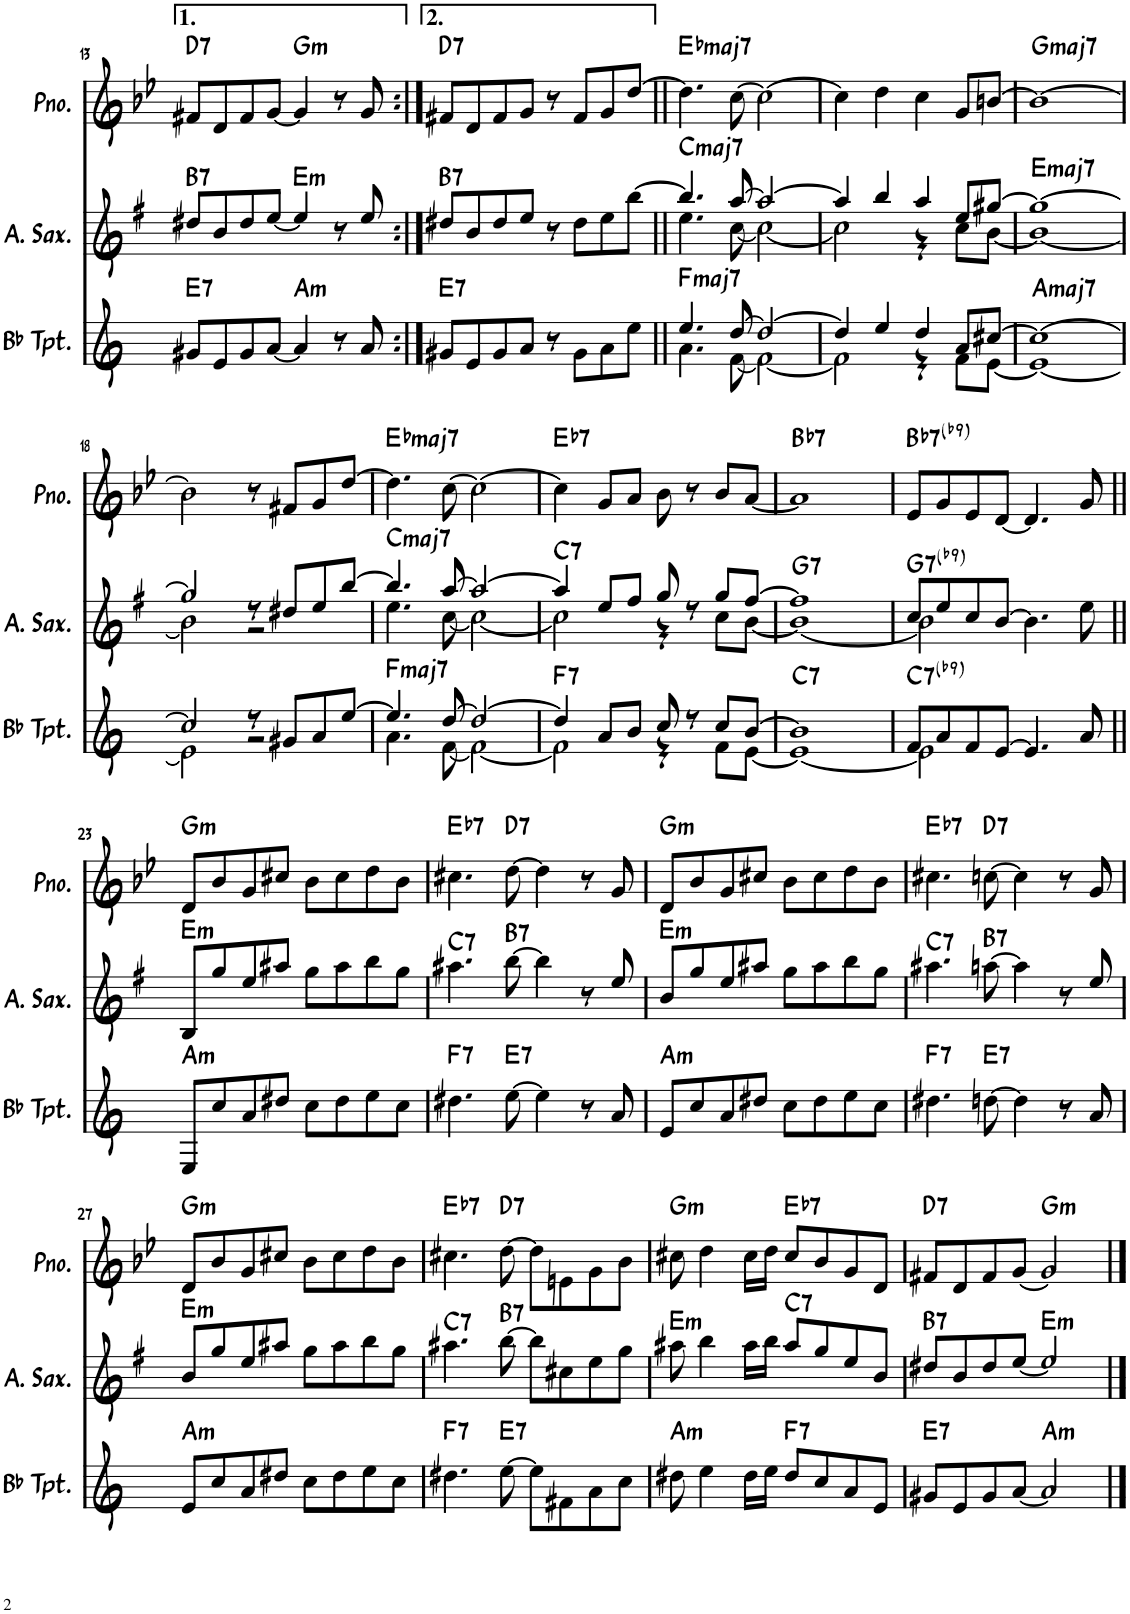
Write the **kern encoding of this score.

**kern	**harte	**kern	**harte	**kern	**harte
*part3	*part3	*part2	*part2	*part1	*part1
*staff3	*	*staff2	*	*staff1	*
*I"Bb Trumpet	*	*I"Alto Saxophone	*	*I"Piano	*
*I'Bb Tpt.	*	*I'A. Sax.	*	*I'Pno.	*
!!LO:PB:g=z
*clefG2	*	*clefG2	*	*clefG2	*
*Trd1c2	*	*Trd5c9	*	*	*
*k[]	*	*k[f#]	*	*k[b-e-]	*
*M4/4	*	*M4/4	*	*M4/4	*
=13	=13	=13	=13	=13	=13
!	!LO:H:kt=7	!	!LO:H:kt=7	!	!LO:H:kt=7
8g#X/L	E:7	8dd#X/L	B:7	8f#X/L	D:7
8e/	.	8b/	.	8d/	.
8g#/	.	8dd#/	.	8f#/	.
[<8a/J	.	[<8ee/J	.	[<8g/J	.
!	!LO:H:kt=m	!	!LO:H:kt=m	!	!LO:H:kt=m
4a/]	A:min	4ee/]	E:min	4g/]	G:min
8r	.	8r	.	8r	.
8a/	.	8ee/	.	8g/	.
=14:|!	=14:|!	=14:|!	=14:|!	=14:|!	=14:|!
!	!LO:H:kt=7	!	!LO:H:kt=7	!	!LO:H:kt=7
8g#X/L	E:7	8dd#X/L	B:7	8f#X/L	D:7
8e/	.	8b/	.	8d/	.
8g#/	.	8dd#/	.	8f#/	.
8a/J	.	8ee/J	.	8g/J	.
8r	.	8r	.	8r	.
8g#\L	.	8dd#\L	.	8f#/L	.
8a\	.	8ee\	.	8g/	.
8ee\J	.	[8bb\J	.	[8dd/J	.
=15||	=15||	=15||	=15||	=15||	=15||
*^	*	*^	*	*	*
!	!	!LO:H:kt=maj7	!	!	!LO:H:kt=maj7	!	!LO:H:kt=maj7
4.ee/	4.a\	F:maj7	4.bb/]	4.ee\	C:maj7	4.dd\]	Eb:maj7
[8dd/	[8f\	.	[8aa/	[8cc\	.	[8cc\	.
2dd/_	2f\_	.	2aa/_	2cc\_	.	2cc\_	.
=16	=16	=16	=16	=16	=16	=16	=16
4dd/]	2f\]	.	4aa/]	2cc\]	.	4cc\]	.
4ee/	.	.	4bb/	.	.	4dd\	.
4dd/	4r	.	4aa/	4r	.	4cc\	.
8a/L	8f\L	.	8ee/L	8cc\L	.	8g/L	.
[8cc#X/J	[8e\J	.	[8gg#X/J	[8b\J	.	[8bn/J	.
=17	=17	=17	=17	=17	=17	=17	=17
!	!	!LO:H:kt=maj7	!	!	!LO:H:kt=maj7	!	!LO:H:kt=maj7
1cc#_	1e_	A:maj7	1gg#_	1b_	E:maj7	1b_	G:maj7
!!LO:LB:g=z
=18	=18	=18	=18	=18	=18	=18	=18
2cc#/]	2e\]	.	2gg#/]	2b\]	.	2b\]	.
8r	2r	.	8r	2r	.	8r	.
8g#X/L	.	.	8dd#X/L	.	.	8f#X/L	.
8a/	.	.	8ee/	.	.	8g/	.
[8ee/J	.	.	[8bb/J	.	.	[8dd/J	.
=19	=19	=19	=19	=19	=19	=19	=19
!	!	!LO:H:kt=maj7	!	!	!LO:H:kt=maj7	!	!LO:H:kt=maj7
4.ee/]	4.a\	F:maj7	4.bb/]	4.ee\	C:maj7	4.dd\]	Eb:maj7
[8dd/	[8f\	.	[8aa/	[8cc\	.	[8cc\	.
2dd/_	2f\_	.	2aa/_	2cc\_	.	2cc\_	.
=20	=20	=20	=20	=20	=20	=20	=20
!	!	!LO:H:kt=7	!	!	!LO:H:kt=7	!	!LO:H:kt=7
4dd/]	2f\]	F:7	4aa/]	2cc\]	C:7	4cc\]	Eb:7
8a/L	.	.	8ee/L	.	.	8g/L	.
8b/J	.	.	8ff#/J	.	.	8a/J	.
8cc/	4r	.	8gg/	4r	.	8b-\	.
8r	.	.	8r	.	.	8r	.
8cc/L	8f\L	.	8gg/L	8cc\L	.	8b-/L	.
[8b/J	[8e\J	.	[8ff#/J	[8b\J	.	[8a/J	.
=21	=21	=21	=21	=21	=21	=21	=21
!	!	!LO:H:kt=7	!	!	!LO:H:kt=7	!	!LO:H:kt=7
1b]	1e_	C:7	1ff#]	1b_	G:7	1a]	Bb:7
=22	=22	=22	=22	=22	=22	=22	=22
!	!	!LO:H:kt=7	!	!	!LO:H:kt=7	!	!LO:H:kt=7
8f/L	2e\]	C:7(b9)	8cc/L	2b\]	G:7(b9)	8e-/L	Bb:7(b9)
8a/	.	.	8ee/	.	.	8g/	.
8f/	.	.	8cc/	.	.	8e-/	.
[8e/J	.	.	[8b/J	.	.	[8d/J	.
4.e/]	2ryy	.	4.b\]	2ryy	.	4.d/]	.
8a/	.	.	8ee\	.	.	8g/	.
*v	*v	*	*	*	*	*	*
*	*	*v	*v	*	*	*
!!LO:LB:g=z
=23||	=23||	=23||	=23||	=23||	=23||
!	!LO:H:kt=m	!	!LO:H:kt=m	!	!LO:H:kt=m
8E/L	A:min	8B/L	E:min	8d/L	G:min
8cc/	.	8gg/	.	8b-/	.
8a/	.	8ee/	.	8g/	.
8dd#X/J	.	8aa#X/J	.	8cc#X/J	.
8cc\L	.	8gg\L	.	8b-\L	.
8dd#\	.	8aa#\	.	8cc#\	.
8ee\	.	8bb\	.	8dd\	.
8cc\J	.	8gg\J	.	8b-\J	.
=24	=24	=24	=24	=24	=24
!	!LO:H:kt=7	!	!LO:H:kt=7	!	!LO:H:kt=7
4.dd#X\	F:7	4.aa#X\	C:7	4.cc#X\	Eb:7
!	!LO:H:kt=7	!	!LO:H:kt=7	!	!LO:H:kt=7
[>8ee\	E:7	[>8bb\	B:7	[>8dd\	D:7
4ee\]	.	4bb\]	.	4dd\]	.
8r	.	8r	.	8r	.
8a/	.	8ee/	.	8g/	.
=25	=25	=25	=25	=25	=25
!	!LO:H:kt=m	!	!LO:H:kt=m	!	!LO:H:kt=m
8e/L	A:min	8b/L	E:min	8d/L	G:min
8cc/	.	8gg/	.	8b-/	.
8a/	.	8ee/	.	8g/	.
8dd#X/J	.	8aa#X/J	.	8cc#X/J	.
8cc\L	.	8gg\L	.	8b-\L	.
8dd#\	.	8aa#\	.	8cc#\	.
8ee\	.	8bb\	.	8dd\	.
8cc\J	.	8gg\J	.	8b-\J	.
=26	=26	=26	=26	=26	=26
!	!LO:H:kt=7	!	!LO:H:kt=7	!	!LO:H:kt=7
4.dd#X\	F:7	4.aa#X\	C:7	4.cc#X\	Eb:7
!	!LO:H:kt=7	!	!LO:H:kt=7	!	!LO:H:kt=7
[>8ddn\	E:7	[>8aan\	B:7	[>8ccn\	D:7
4dd\]	.	4aa\]	.	4cc\]	.
8r	.	8r	.	8r	.
8a/	.	8ee/	.	8g/	.
!!LO:LB:g=z
=27	=27	=27	=27	=27	=27
!	!LO:H:kt=m	!	!LO:H:kt=m	!	!LO:H:kt=m
8e/L	A:min	8b/L	E:min	8d/L	G:min
8cc/	.	8gg/	.	8b-/	.
8a/	.	8ee/	.	8g/	.
8dd#X/J	.	8aa#X/J	.	8cc#X/J	.
8cc\L	.	8gg\L	.	8b-\L	.
8dd#\	.	8aa#\	.	8cc#\	.
8ee\	.	8bb\	.	8dd\	.
8cc\J	.	8gg\J	.	8b-\J	.
=28	=28	=28	=28	=28	=28
!	!LO:H:kt=7	!	!LO:H:kt=7	!	!LO:H:kt=7
4.dd#X\	F:7	4.aa#X\	C:7	4.cc#X\	Eb:7
!	!LO:H:kt=7	!	!LO:H:kt=7	!	!LO:H:kt=7
[>8ee\	E:7	[>8bb\	B:7	[>8dd\	D:7
8ee\L]	.	8bb\L]	.	8dd\L]	.
8f#X\	.	8cc#X\	.	8en\	.
8a\	.	8ee\	.	8g\	.
8cc\J	.	8gg\J	.	8b-\J	.
=29	=29	=29	=29	=29	=29
!	!LO:H:kt=m	!	!LO:H:kt=m	!	!LO:H:kt=m
8dd#X\	A:min	8aa#X\	E:min	8cc#X\	G:min
4ee\	.	4bb\	.	4dd\	.
16dd#\LL	.	16aa#\LL	.	16cc#\LL	.
16ee\JJ	.	16bb\JJ	.	16dd\JJ	.
!	!LO:H:kt=7	!	!LO:H:kt=7	!	!LO:H:kt=7
8dd#/L	F:7	8aa#/L	C:7	8cc#/L	Eb:7
8cc/	.	8gg/	.	8b-/	.
8a/	.	8ee/	.	8g/	.
8e/J	.	8b/J	.	8d/J	.
=30	=30	=30	=30	=30	=30
!	!LO:H:kt=7	!	!LO:H:kt=7	!	!LO:H:kt=7
8g#X/L	E:7	8dd#X/L	B:7	8f#X/L	D:7
8e/	.	8b/	.	8d/	.
8g#/	.	8dd#/	.	8f#/	.
[<8a/J	.	[<8ee/J	.	[<8g/J	.
!	!LO:H:kt=m	!	!LO:H:kt=m	!	!LO:H:kt=m
2a/]	A:min	2ee/]	E:min	2g/]	G:min
==	==	==	==	==	==
*-	*-	*-	*-	*-	*-
